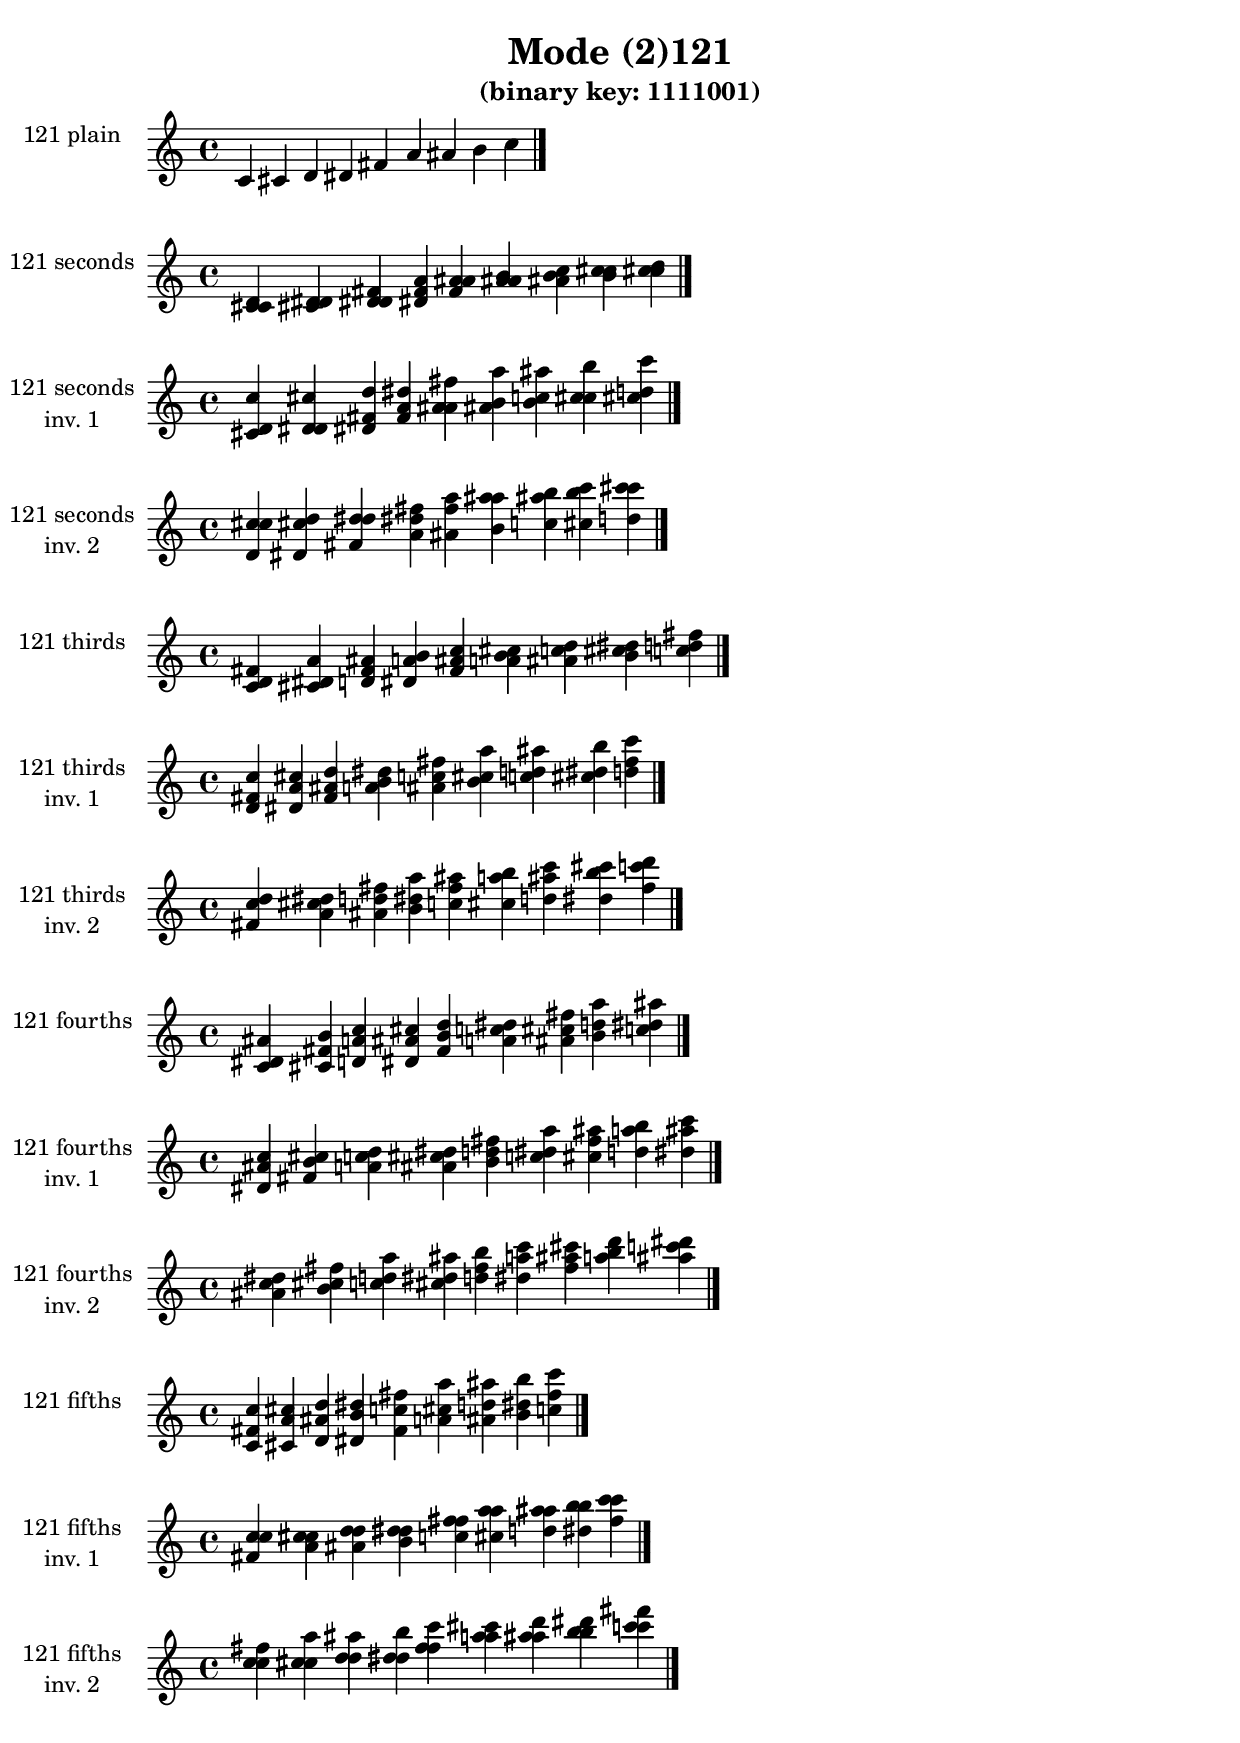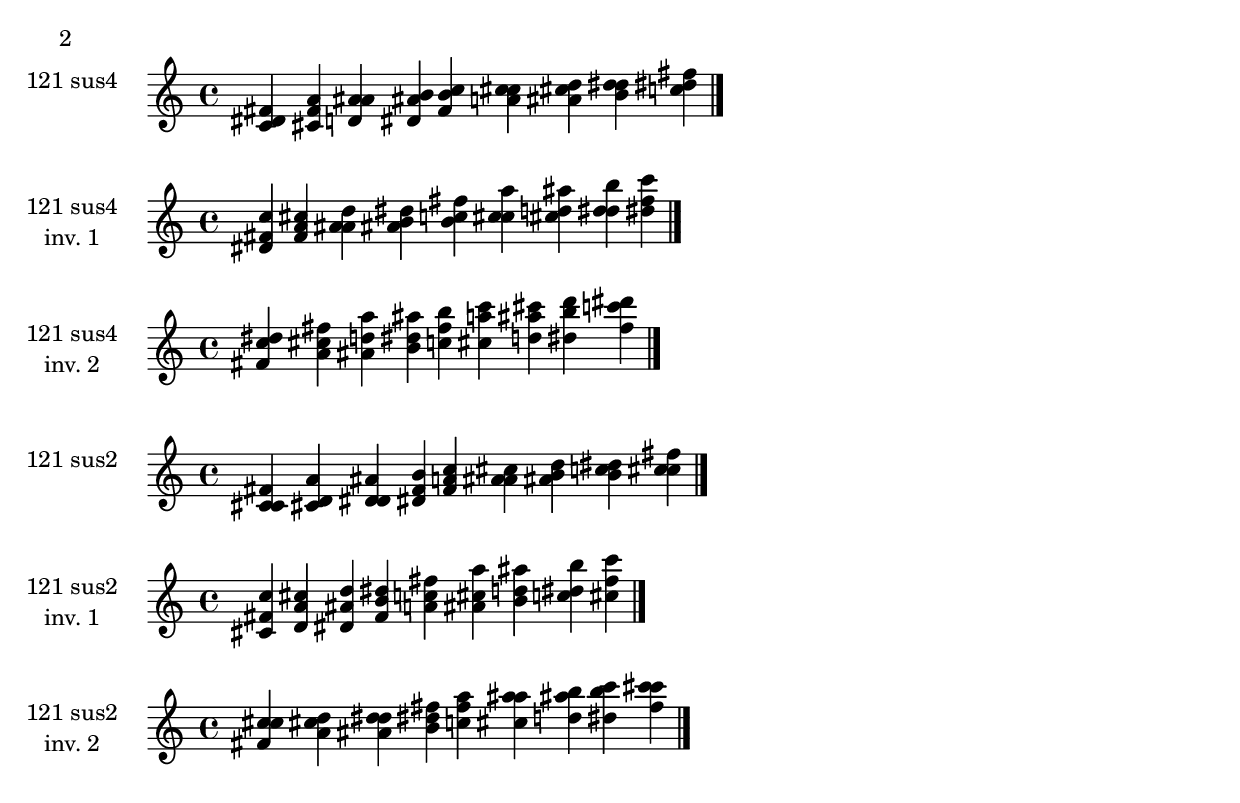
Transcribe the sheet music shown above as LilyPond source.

\version "2.19.0"

\header {
  title = "Mode (2)121"
  subtitle = "(binary key: 1111001)"
 %% Remove default LilyPond tagline
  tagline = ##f
}

\paper {
  #(set-paper-size "a4")
}

global = {
  \key c \major
  \time 4/4
  \tempo 4=100
}

\book {
  \score {
    \new Staff \with {
      instrumentName =  \markup { \column {
         \hcenter-in #14 \line { 121 plain }
         \hcenter-in #14 \line {  } } }
      midiInstrument = "oboe"
    } { \accidentalStyle "default"
        \cadenzaOn c' cis' d' dis' fis' a' ais' b' c''  \cadenzaOff \bar "|." }
    \layout { }
  }
  \score {
    \new Staff \with {
      instrumentName =  \markup { \column {
         \hcenter-in #14 \line { 121 seconds }
         \hcenter-in #14 \line {  } } }
      midiInstrument = "oboe"
    } { \accidentalStyle "default"
        \cadenzaOn <c' cis' d'> <cis' d' dis'> <d' dis' fis'> <dis' fis' a'> <fis' a' ais'> <a' ais' b'> <ais' b' c''> <b' c'' cis''> <c'' cis'' d''>  \cadenzaOff \bar "|." }
    \layout { }
  }
  \score {
    \new Staff \with {
      instrumentName =  \markup { \column {
         \hcenter-in #14 \line { 121 seconds }
         \hcenter-in #14 \line { inv. 1 } } }
      midiInstrument = "oboe"
    } { \accidentalStyle "default"
        \cadenzaOn <cis' d' c''> <d' dis' cis''> <dis' fis' d''> <fis' a' dis''> <a' ais' fis''> <ais' b' a''> <b' c'' ais''> <c'' cis'' b''> <cis'' d'' c'''>  \cadenzaOff \bar "|." }
    \layout { }
  }
  \score {
    \new Staff \with {
      instrumentName =  \markup { \column {
         \hcenter-in #14 \line { 121 seconds }
         \hcenter-in #14 \line { inv. 2 } } }
      midiInstrument = "oboe"
    } { \accidentalStyle "default"
        \cadenzaOn <d' c'' cis''> <dis' cis'' d''> <fis' d'' dis''> <a' dis'' fis''> <ais' fis'' a''> <b' a'' ais''> <c'' ais'' b''> <cis'' b'' c'''> <d'' c''' cis'''>  \cadenzaOff \bar "|." }
    \layout { }
  }
  \score {
    \new Staff \with {
      instrumentName =  \markup { \column {
         \hcenter-in #14 \line { 121 thirds }
         \hcenter-in #14 \line {  } } }
      midiInstrument = "oboe"
    } { \accidentalStyle "default"
        \cadenzaOn <c' d' fis'> <cis' dis' a'> <d' fis' ais'> <dis' a' b'> <fis' ais' c''> <a' b' cis''> <ais' c'' d''> <b' cis'' dis''> <c'' d'' fis''>  \cadenzaOff \bar "|." }
    \layout { }
  }
  \score {
    \new Staff \with {
      instrumentName =  \markup { \column {
         \hcenter-in #14 \line { 121 thirds }
         \hcenter-in #14 \line { inv. 1 } } }
      midiInstrument = "oboe"
    } { \accidentalStyle "default"
        \cadenzaOn <d' fis' c''> <dis' a' cis''> <fis' ais' d''> <a' b' dis''> <ais' c'' fis''> <b' cis'' a''> <c'' d'' ais''> <cis'' dis'' b''> <d'' fis'' c'''>  \cadenzaOff \bar "|." }
    \layout { }
  }
  \score {
    \new Staff \with {
      instrumentName =  \markup { \column {
         \hcenter-in #14 \line { 121 thirds }
         \hcenter-in #14 \line { inv. 2 } } }
      midiInstrument = "oboe"
    } { \accidentalStyle "default"
        \cadenzaOn <fis' c'' d''> <a' cis'' dis''> <ais' d'' fis''> <b' dis'' a''> <c'' fis'' ais''> <cis'' a'' b''> <d'' ais'' c'''> <dis'' b'' cis'''> <fis'' c''' d'''>  \cadenzaOff \bar "|." }
    \layout { }
  }
  \score {
    \new Staff \with {
      instrumentName =  \markup { \column {
         \hcenter-in #14 \line { 121 fourths }
         \hcenter-in #14 \line {  } } }
      midiInstrument = "oboe"
    } { \accidentalStyle "default"
        \cadenzaOn <c' dis' ais'> <cis' fis' b'> <d' a' c''> <dis' ais' cis''> <fis' b' d''> <a' c'' dis''> <ais' cis'' fis''> <b' d'' a''> <c'' dis'' ais''>  \cadenzaOff \bar "|." }
    \layout { }
  }
  \score {
    \new Staff \with {
      instrumentName =  \markup { \column {
         \hcenter-in #14 \line { 121 fourths }
         \hcenter-in #14 \line { inv. 1 } } }
      midiInstrument = "oboe"
    } { \accidentalStyle "default"
        \cadenzaOn <dis' ais' c''> <fis' b' cis''> <a' c'' d''> <ais' cis'' dis''> <b' d'' fis''> <c'' dis'' a''> <cis'' fis'' ais''> <d'' a'' b''> <dis'' ais'' c'''>  \cadenzaOff \bar "|." }
    \layout { }
  }
  \score {
    \new Staff \with {
      instrumentName =  \markup { \column {
         \hcenter-in #14 \line { 121 fourths }
         \hcenter-in #14 \line { inv. 2 } } }
      midiInstrument = "oboe"
    } { \accidentalStyle "default"
        \cadenzaOn <ais' c'' dis''> <b' cis'' fis''> <c'' d'' a''> <cis'' dis'' ais''> <d'' fis'' b''> <dis'' a'' c'''> <fis'' ais'' cis'''> <a'' b'' d'''> <ais'' c''' dis'''>  \cadenzaOff \bar "|." }
    \layout { }
  }
  \score {
    \new Staff \with {
      instrumentName =  \markup { \column {
         \hcenter-in #14 \line { 121 fifths }
         \hcenter-in #14 \line {  } } }
      midiInstrument = "oboe"
    } { \accidentalStyle "default"
        \cadenzaOn <c' fis' c''> <cis' a' cis''> <d' ais' d''> <dis' b' dis''> <fis' c'' fis''> <a' cis'' a''> <ais' d'' ais''> <b' dis'' b''> <c'' fis'' c'''>  \cadenzaOff \bar "|." }
    \layout { }
  }
  \score {
    \new Staff \with {
      instrumentName =  \markup { \column {
         \hcenter-in #14 \line { 121 fifths }
         \hcenter-in #14 \line { inv. 1 } } }
      midiInstrument = "oboe"
    } { \accidentalStyle "default"
        \cadenzaOn <fis' c'' c''> <a' cis'' cis''> <ais' d'' d''> <b' dis'' dis''> <c'' fis'' fis''> <cis'' a'' a''> <d'' ais'' ais''> <dis'' b'' b''> <fis'' c''' c'''>  \cadenzaOff \bar "|." }
    \layout { }
  }
  \score {
    \new Staff \with {
      instrumentName =  \markup { \column {
         \hcenter-in #14 \line { 121 fifths }
         \hcenter-in #14 \line { inv. 2 } } }
      midiInstrument = "oboe"
    } { \accidentalStyle "default"
        \cadenzaOn <c'' c'' fis''> <cis'' cis'' a''> <d'' d'' ais''> <dis'' dis'' b''> <fis'' fis'' c'''> <a'' a'' cis'''> <ais'' ais'' d'''> <b'' b'' dis'''> <c''' c''' fis'''>  \cadenzaOff \bar "|." }
    \layout { }
  }
  \score {
    \new Staff \with {
      instrumentName =  \markup { \column {
         \hcenter-in #14 \line { 121 sus4 }
         \hcenter-in #14 \line {  } } }
      midiInstrument = "oboe"
    } { \accidentalStyle "default"
        \cadenzaOn <c' dis' fis'> <cis' fis' a'> <d' a' ais'> <dis' ais' b'> <fis' b' c''> <a' c'' cis''> <ais' cis'' d''> <b' d'' dis''> <c'' dis'' fis''>  \cadenzaOff \bar "|." }
    \layout { }
  }
  \score {
    \new Staff \with {
      instrumentName =  \markup { \column {
         \hcenter-in #14 \line { 121 sus4 }
         \hcenter-in #14 \line { inv. 1 } } }
      midiInstrument = "oboe"
    } { \accidentalStyle "default"
        \cadenzaOn <dis' fis' c''> <fis' a' cis''> <a' ais' d''> <ais' b' dis''> <b' c'' fis''> <c'' cis'' a''> <cis'' d'' ais''> <d'' dis'' b''> <dis'' fis'' c'''>  \cadenzaOff \bar "|." }
    \layout { }
  }
  \score {
    \new Staff \with {
      instrumentName =  \markup { \column {
         \hcenter-in #14 \line { 121 sus4 }
         \hcenter-in #14 \line { inv. 2 } } }
      midiInstrument = "oboe"
    } { \accidentalStyle "default"
        \cadenzaOn <fis' c'' dis''> <a' cis'' fis''> <ais' d'' a''> <b' dis'' ais''> <c'' fis'' b''> <cis'' a'' c'''> <d'' ais'' cis'''> <dis'' b'' d'''> <fis'' c''' dis'''>  \cadenzaOff \bar "|." }
    \layout { }
  }
  \score {
    \new Staff \with {
      instrumentName =  \markup { \column {
         \hcenter-in #14 \line { 121 sus2 }
         \hcenter-in #14 \line {  } } }
      midiInstrument = "oboe"
    } { \accidentalStyle "default"
        \cadenzaOn <c' cis' fis'> <cis' d' a'> <d' dis' ais'> <dis' fis' b'> <fis' a' c''> <a' ais' cis''> <ais' b' d''> <b' c'' dis''> <c'' cis'' fis''>  \cadenzaOff \bar "|." }
    \layout { }
  }
  \score {
    \new Staff \with {
      instrumentName =  \markup { \column {
         \hcenter-in #14 \line { 121 sus2 }
         \hcenter-in #14 \line { inv. 1 } } }
      midiInstrument = "oboe"
    } { \accidentalStyle "default"
        \cadenzaOn <cis' fis' c''> <d' a' cis''> <dis' ais' d''> <fis' b' dis''> <a' c'' fis''> <ais' cis'' a''> <b' d'' ais''> <c'' dis'' b''> <cis'' fis'' c'''>  \cadenzaOff \bar "|." }
    \layout { }
  }
  \score {
    \new Staff \with {
      instrumentName =  \markup { \column {
         \hcenter-in #14 \line { 121 sus2 }
         \hcenter-in #14 \line { inv. 2 } } }
      midiInstrument = "oboe"
    } { \accidentalStyle "default"
        \cadenzaOn <fis' c'' cis''> <a' cis'' d''> <ais' d'' dis''> <b' dis'' fis''> <c'' fis'' a''> <cis'' a'' ais''> <d'' ais'' b''> <dis'' b'' c'''> <fis'' c''' cis'''>  \cadenzaOff \bar "|." }
    \layout { }
  }
}

\book {
  \bookOutputSuffix "plain_"
  \score {
    \new Staff \with {
      instrumentName =  \markup { \column {
         \hcenter-in #14 \line { 121 plain }
         \hcenter-in #14 \line {  } } }
      midiInstrument = "oboe"
    } { \accidentalStyle "default"
        \cadenzaOn c' cis' d' dis' fis' a' ais' b' c''  \cadenzaOff \bar "|." }
    \midi { }
  }
}
\book {
  \bookOutputSuffix "seconds_"
  \score {
    \new Staff \with {
      instrumentName =  \markup { \column {
         \hcenter-in #14 \line { 121 seconds }
         \hcenter-in #14 \line {  } } }
      midiInstrument = "oboe"
    } { \accidentalStyle "default"
        \cadenzaOn <c' cis' d'> <cis' d' dis'> <d' dis' fis'> <dis' fis' a'> <fis' a' ais'> <a' ais' b'> <ais' b' c''> <b' c'' cis''> <c'' cis'' d''>  \cadenzaOff \bar "|." }
    \midi { }
  }
}
\book {
  \bookOutputSuffix "seconds_inv. 1"
  \score {
    \new Staff \with {
      instrumentName =  \markup { \column {
         \hcenter-in #14 \line { 121 seconds }
         \hcenter-in #14 \line { inv. 1 } } }
      midiInstrument = "oboe"
    } { \accidentalStyle "default"
        \cadenzaOn <cis' d' c''> <d' dis' cis''> <dis' fis' d''> <fis' a' dis''> <a' ais' fis''> <ais' b' a''> <b' c'' ais''> <c'' cis'' b''> <cis'' d'' c'''>  \cadenzaOff \bar "|." }
    \midi { }
  }
}
\book {
  \bookOutputSuffix "seconds_inv. 2"
  \score {
    \new Staff \with {
      instrumentName =  \markup { \column {
         \hcenter-in #14 \line { 121 seconds }
         \hcenter-in #14 \line { inv. 2 } } }
      midiInstrument = "oboe"
    } { \accidentalStyle "default"
        \cadenzaOn <d' c'' cis''> <dis' cis'' d''> <fis' d'' dis''> <a' dis'' fis''> <ais' fis'' a''> <b' a'' ais''> <c'' ais'' b''> <cis'' b'' c'''> <d'' c''' cis'''>  \cadenzaOff \bar "|." }
    \midi { }
  }
}
\book {
  \bookOutputSuffix "thirds_"
  \score {
    \new Staff \with {
      instrumentName =  \markup { \column {
         \hcenter-in #14 \line { 121 thirds }
         \hcenter-in #14 \line {  } } }
      midiInstrument = "oboe"
    } { \accidentalStyle "default"
        \cadenzaOn <c' d' fis'> <cis' dis' a'> <d' fis' ais'> <dis' a' b'> <fis' ais' c''> <a' b' cis''> <ais' c'' d''> <b' cis'' dis''> <c'' d'' fis''>  \cadenzaOff \bar "|." }
    \midi { }
  }
}
\book {
  \bookOutputSuffix "thirds_inv. 1"
  \score {
    \new Staff \with {
      instrumentName =  \markup { \column {
         \hcenter-in #14 \line { 121 thirds }
         \hcenter-in #14 \line { inv. 1 } } }
      midiInstrument = "oboe"
    } { \accidentalStyle "default"
        \cadenzaOn <d' fis' c''> <dis' a' cis''> <fis' ais' d''> <a' b' dis''> <ais' c'' fis''> <b' cis'' a''> <c'' d'' ais''> <cis'' dis'' b''> <d'' fis'' c'''>  \cadenzaOff \bar "|." }
    \midi { }
  }
}
\book {
  \bookOutputSuffix "thirds_inv. 2"
  \score {
    \new Staff \with {
      instrumentName =  \markup { \column {
         \hcenter-in #14 \line { 121 thirds }
         \hcenter-in #14 \line { inv. 2 } } }
      midiInstrument = "oboe"
    } { \accidentalStyle "default"
        \cadenzaOn <fis' c'' d''> <a' cis'' dis''> <ais' d'' fis''> <b' dis'' a''> <c'' fis'' ais''> <cis'' a'' b''> <d'' ais'' c'''> <dis'' b'' cis'''> <fis'' c''' d'''>  \cadenzaOff \bar "|." }
    \midi { }
  }
}
\book {
  \bookOutputSuffix "fourths_"
  \score {
    \new Staff \with {
      instrumentName =  \markup { \column {
         \hcenter-in #14 \line { 121 fourths }
         \hcenter-in #14 \line {  } } }
      midiInstrument = "oboe"
    } { \accidentalStyle "default"
        \cadenzaOn <c' dis' ais'> <cis' fis' b'> <d' a' c''> <dis' ais' cis''> <fis' b' d''> <a' c'' dis''> <ais' cis'' fis''> <b' d'' a''> <c'' dis'' ais''>  \cadenzaOff \bar "|." }
    \midi { }
  }
}
\book {
  \bookOutputSuffix "fourths_inv. 1"
  \score {
    \new Staff \with {
      instrumentName =  \markup { \column {
         \hcenter-in #14 \line { 121 fourths }
         \hcenter-in #14 \line { inv. 1 } } }
      midiInstrument = "oboe"
    } { \accidentalStyle "default"
        \cadenzaOn <dis' ais' c''> <fis' b' cis''> <a' c'' d''> <ais' cis'' dis''> <b' d'' fis''> <c'' dis'' a''> <cis'' fis'' ais''> <d'' a'' b''> <dis'' ais'' c'''>  \cadenzaOff \bar "|." }
    \midi { }
  }
}
\book {
  \bookOutputSuffix "fourths_inv. 2"
  \score {
    \new Staff \with {
      instrumentName =  \markup { \column {
         \hcenter-in #14 \line { 121 fourths }
         \hcenter-in #14 \line { inv. 2 } } }
      midiInstrument = "oboe"
    } { \accidentalStyle "default"
        \cadenzaOn <ais' c'' dis''> <b' cis'' fis''> <c'' d'' a''> <cis'' dis'' ais''> <d'' fis'' b''> <dis'' a'' c'''> <fis'' ais'' cis'''> <a'' b'' d'''> <ais'' c''' dis'''>  \cadenzaOff \bar "|." }
    \midi { }
  }
}
\book {
  \bookOutputSuffix "fifths_"
  \score {
    \new Staff \with {
      instrumentName =  \markup { \column {
         \hcenter-in #14 \line { 121 fifths }
         \hcenter-in #14 \line {  } } }
      midiInstrument = "oboe"
    } { \accidentalStyle "default"
        \cadenzaOn <c' fis' c''> <cis' a' cis''> <d' ais' d''> <dis' b' dis''> <fis' c'' fis''> <a' cis'' a''> <ais' d'' ais''> <b' dis'' b''> <c'' fis'' c'''>  \cadenzaOff \bar "|." }
    \midi { }
  }
}
\book {
  \bookOutputSuffix "fifths_inv. 1"
  \score {
    \new Staff \with {
      instrumentName =  \markup { \column {
         \hcenter-in #14 \line { 121 fifths }
         \hcenter-in #14 \line { inv. 1 } } }
      midiInstrument = "oboe"
    } { \accidentalStyle "default"
        \cadenzaOn <fis' c'' c''> <a' cis'' cis''> <ais' d'' d''> <b' dis'' dis''> <c'' fis'' fis''> <cis'' a'' a''> <d'' ais'' ais''> <dis'' b'' b''> <fis'' c''' c'''>  \cadenzaOff \bar "|." }
    \midi { }
  }
}
\book {
  \bookOutputSuffix "fifths_inv. 2"
  \score {
    \new Staff \with {
      instrumentName =  \markup { \column {
         \hcenter-in #14 \line { 121 fifths }
         \hcenter-in #14 \line { inv. 2 } } }
      midiInstrument = "oboe"
    } { \accidentalStyle "default"
        \cadenzaOn <c'' c'' fis''> <cis'' cis'' a''> <d'' d'' ais''> <dis'' dis'' b''> <fis'' fis'' c'''> <a'' a'' cis'''> <ais'' ais'' d'''> <b'' b'' dis'''> <c''' c''' fis'''>  \cadenzaOff \bar "|." }
    \midi { }
  }
}
\book {
  \bookOutputSuffix "sus4_"
  \score {
    \new Staff \with {
      instrumentName =  \markup { \column {
         \hcenter-in #14 \line { 121 sus4 }
         \hcenter-in #14 \line {  } } }
      midiInstrument = "oboe"
    } { \accidentalStyle "default"
        \cadenzaOn <c' dis' fis'> <cis' fis' a'> <d' a' ais'> <dis' ais' b'> <fis' b' c''> <a' c'' cis''> <ais' cis'' d''> <b' d'' dis''> <c'' dis'' fis''>  \cadenzaOff \bar "|." }
    \midi { }
  }
}
\book {
  \bookOutputSuffix "sus4_inv. 1"
  \score {
    \new Staff \with {
      instrumentName =  \markup { \column {
         \hcenter-in #14 \line { 121 sus4 }
         \hcenter-in #14 \line { inv. 1 } } }
      midiInstrument = "oboe"
    } { \accidentalStyle "default"
        \cadenzaOn <dis' fis' c''> <fis' a' cis''> <a' ais' d''> <ais' b' dis''> <b' c'' fis''> <c'' cis'' a''> <cis'' d'' ais''> <d'' dis'' b''> <dis'' fis'' c'''>  \cadenzaOff \bar "|." }
    \midi { }
  }
}
\book {
  \bookOutputSuffix "sus4_inv. 2"
  \score {
    \new Staff \with {
      instrumentName =  \markup { \column {
         \hcenter-in #14 \line { 121 sus4 }
         \hcenter-in #14 \line { inv. 2 } } }
      midiInstrument = "oboe"
    } { \accidentalStyle "default"
        \cadenzaOn <fis' c'' dis''> <a' cis'' fis''> <ais' d'' a''> <b' dis'' ais''> <c'' fis'' b''> <cis'' a'' c'''> <d'' ais'' cis'''> <dis'' b'' d'''> <fis'' c''' dis'''>  \cadenzaOff \bar "|." }
    \midi { }
  }
}
\book {
  \bookOutputSuffix "sus2_"
  \score {
    \new Staff \with {
      instrumentName =  \markup { \column {
         \hcenter-in #14 \line { 121 sus2 }
         \hcenter-in #14 \line {  } } }
      midiInstrument = "oboe"
    } { \accidentalStyle "default"
        \cadenzaOn <c' cis' fis'> <cis' d' a'> <d' dis' ais'> <dis' fis' b'> <fis' a' c''> <a' ais' cis''> <ais' b' d''> <b' c'' dis''> <c'' cis'' fis''>  \cadenzaOff \bar "|." }
    \midi { }
  }
}
\book {
  \bookOutputSuffix "sus2_inv. 1"
  \score {
    \new Staff \with {
      instrumentName =  \markup { \column {
         \hcenter-in #14 \line { 121 sus2 }
         \hcenter-in #14 \line { inv. 1 } } }
      midiInstrument = "oboe"
    } { \accidentalStyle "default"
        \cadenzaOn <cis' fis' c''> <d' a' cis''> <dis' ais' d''> <fis' b' dis''> <a' c'' fis''> <ais' cis'' a''> <b' d'' ais''> <c'' dis'' b''> <cis'' fis'' c'''>  \cadenzaOff \bar "|." }
    \midi { }
  }
}
\book {
  \bookOutputSuffix "sus2_inv. 2"
  \score {
    \new Staff \with {
      instrumentName =  \markup { \column {
         \hcenter-in #14 \line { 121 sus2 }
         \hcenter-in #14 \line { inv. 2 } } }
      midiInstrument = "oboe"
    } { \accidentalStyle "default"
        \cadenzaOn <fis' c'' cis''> <a' cis'' d''> <ais' d'' dis''> <b' dis'' fis''> <c'' fis'' a''> <cis'' a'' ais''> <d'' ais'' b''> <dis'' b'' c'''> <fis'' c''' cis'''>  \cadenzaOff \bar "|." }
    \midi { }
  }
}
